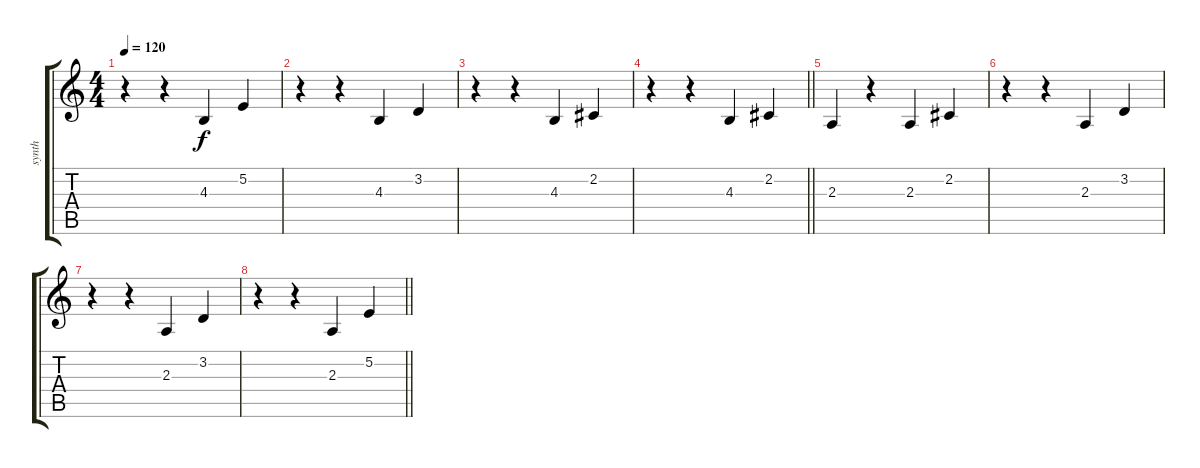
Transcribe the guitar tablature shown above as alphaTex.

\track ("synth" "synth") {instrument lead1square}
\staff {score tabs}
\tuning (E4 B3 G3 D3 A2 E2) {hide}
\ts (4 4)
\tempo 120
\clef g2
\ks c
r.4{dy f} r.4 4.3.4 5.2.4 |
r.4 r.4 4.3.4 3.2.4 |
r.4 r.4 4.3.4 2.2.4 |
\barLineRight lightlight
r.4 r.4 4.3.4 2.2.4 |
2.3.4 r.4 2.3.4 2.2.4 |
r.4 r.4 2.3.4 3.2.4 |
r.4 r.4 2.3.4 3.2.4 |
\barLineRight lightlight
r.4 r.4 2.3.4 5.2.4
